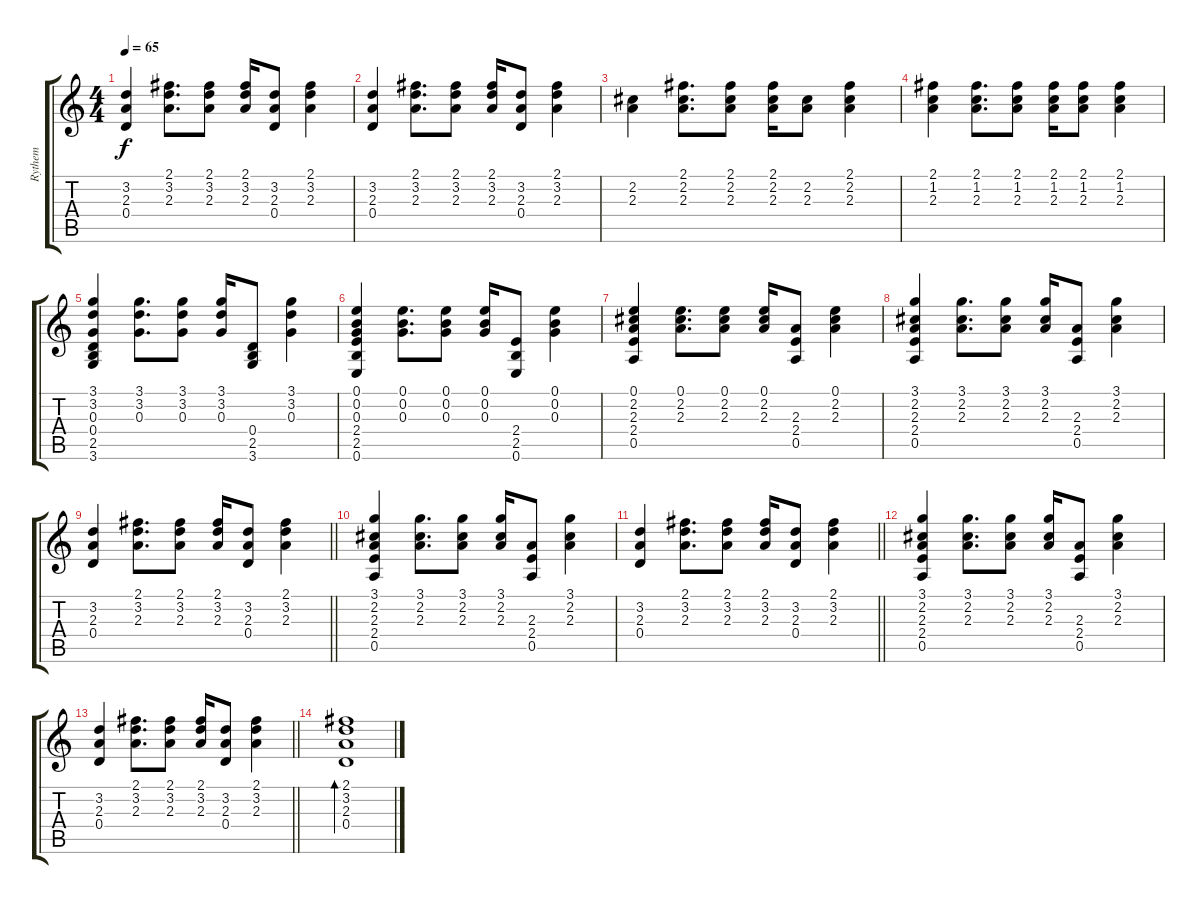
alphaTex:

\track ("Rythem" "Rythem") {instrument acousticguitarsteel}
\staff {score tabs}
\tuning (E4 B3 G3 D3 A2 E2) {hide}
\ts (4 4)
\tempo 65
\clef g2
\ks c
(3.2 2.3 0.4).4{dy f} (2.1 3.2 2.3).8{d} (2.1 3.2 2.3).8 (2.1 3.2 2.3).16 (3.2 2.3 0.4).8 (2.1 3.2 2.3).4 |
(3.2 2.3 0.4).4 (2.1 3.2 2.3).8{d} (2.1 3.2 2.3).8 (2.1 3.2 2.3).16 (3.2 2.3 0.4).8 (2.1 3.2 2.3).4 |
(2.2 2.3).4 (2.1 2.2 2.3).8{d} (2.1 2.2 2.3).8 (2.1 2.2 2.3).16 (2.2 2.3).8 (2.1 2.2 2.3).4 |
(2.1 1.2 2.3).4 (2.1 1.2 2.3).8{d} (2.1 1.2 2.3).8 (2.1 1.2 2.3).16 (2.1 1.2 2.3).8 (2.1 1.2 2.3).4 |
(3.1 3.2 0.3 0.4 2.5 3.6).4 (3.1 3.2 0.3).8{d} (3.1 3.2 0.3).8 (3.1 3.2 0.3).16 (0.4 2.5 3.6).8 (3.1 3.2 0.3).4 |
(0.1 0.2 0.3 2.4 2.5 0.6).4 (0.1 0.2 0.3).8{d} (0.1 0.2 0.3).8 (0.1 0.2 0.3).16 (2.4 2.5 0.6).8 (0.1 0.2 0.3).4 |
(0.1 2.2 2.3 2.4 0.5).4 (0.1 2.2 2.3).8{d} (0.1 2.2 2.3).8 (0.1 2.2 2.3).16 (2.3 2.4 0.5).8 (0.1 2.2 2.3).4 |
(3.1 2.2 2.3 2.4 0.5).4 (3.1 2.2 2.3).8{d} (3.1 2.2 2.3).8 (3.1 2.2 2.3).16 (2.3 2.4 0.5).8 (3.1 2.2 2.3).4 |
\barLineRight lightlight
(3.2 2.3 0.4).4 (2.1 3.2 2.3).8{d} (2.1 3.2 2.3).8 (2.1 3.2 2.3).16 (3.2 2.3 0.4).8 (2.1 3.2 2.3).4 |
(3.1 2.2 2.3 2.4 0.5).4 (3.1 2.2 2.3).8{d} (3.1 2.2 2.3).8 (3.1 2.2 2.3).16 (2.3 2.4 0.5).8 (3.1 2.2 2.3).4 |
\barLineRight lightlight
(3.2 2.3 0.4).4 (2.1 3.2 2.3).8{d} (2.1 3.2 2.3).8 (2.1 3.2 2.3).16 (3.2 2.3 0.4).8 (2.1 3.2 2.3).4 |
(3.1 2.2 2.3 2.4 0.5).4 (3.1 2.2 2.3).8{d} (3.1 2.2 2.3).8 (3.1 2.2 2.3).16 (2.3 2.4 0.5).8 (3.1 2.2 2.3).4 |
\barLineRight lightlight
(3.2 2.3 0.4).4 (2.1 3.2 2.3).8{d} (2.1 3.2 2.3).8 (2.1 3.2 2.3).16 (3.2 2.3 0.4).8 (2.1 3.2 2.3).4 |
(2.1 3.2 2.3 0.4).1{bd 240}
